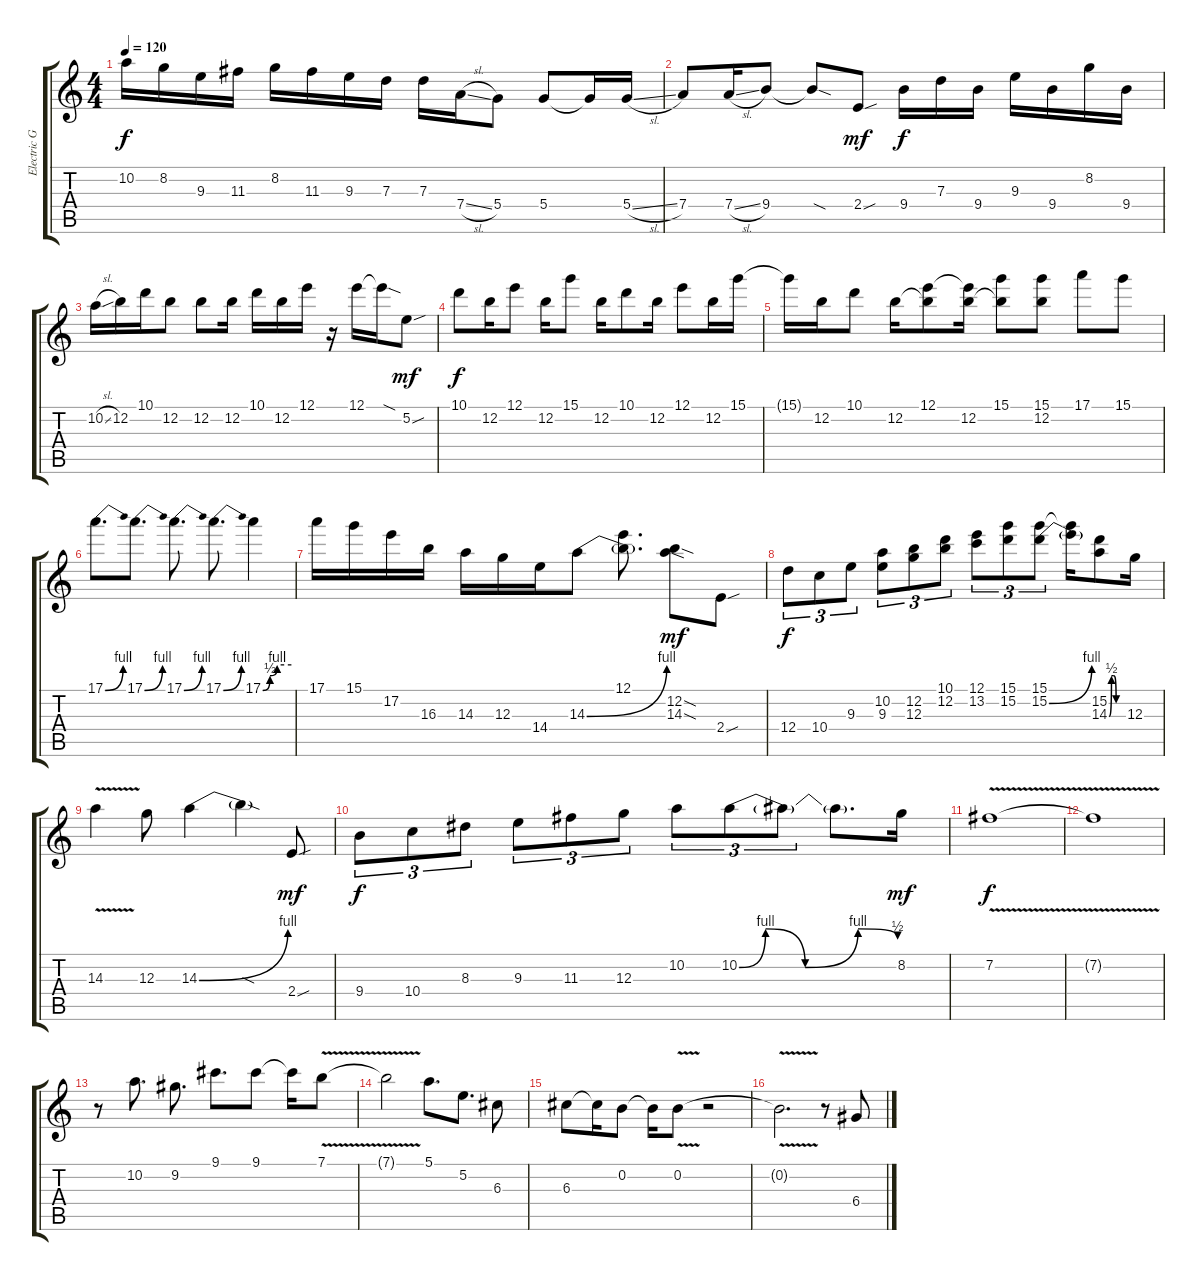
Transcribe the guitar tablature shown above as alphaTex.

\track ("Electric Guitar" "Electric G") {instrument overdrivenguitar}
\staff {score tabs}
\tuning (E4 B3 G3 D3 A2 E2) {hide}
\ts (4 4)
\tempo 120
\clef g2
\ks c
10.2{t}.16{dy f} 8.2.16 9.3.16 11.3.16 8.2.16 11.3.16 9.3.16 7.3.16 7.3.16 7.4{sl}.16 5.4.8 5.4.8 5.4{t}.16 5.4{sl}.16 |
7.4.8 7.4{sl}.16 9.4.8 9.4{sod t}.8 2.4{sou}.8{dy mf} 9.4.16{dy f} 7.3.16 9.4.16 9.3.16 9.4.16 8.2.16 9.4.16 |
10.2{sl}.16 12.2.16 10.1.16 12.2.8 12.2.8 12.2.16 10.1.16 12.2.16 12.1.16 r.16 12.1.16 12.1{sod t}.16 5.2{sou}.8{dy mf} |
10.1.8{dy f} 12.2.16 12.1.8 12.2.16 15.1.8 12.2.16 10.1.8 12.2.16 12.1.8 12.2.16 15.1.16 |
15.1{t}.16 12.2.16 10.1.8 12.2.16 (12.1 12.2{t}).8 (12.1{t} 12.2).16 (15.1 12.2{t}).8 (15.1 12.2).8 17.1.8 15.1.8 |
17.1{be (bend 0 0 60 4)}.8{d} 17.1{be (bend 0 0 60 4)}.8{d} 17.1{be (bend 0 0 60 4)}.8{d} 17.1{be (bend 0 0 60 4)}.8{d} 17.1{be (custom 0 0 15 2 30 4 60 4)}.4 |
17.1.16 15.1.16 17.2.16 16.3.16 14.3.16 12.3.16 14.4.16 14.3{be (bend 0 0 60 4)}.8 (12.1 14.3{t}).8{d} (12.2{sod} 14.3{sod}).8{dy mf} 2.4{sou}.8 |
12.4.8{tu (3 2) dy f} 10.4.8{tu (3 2)} 9.3.8{tu (3 2)} (10.2 9.3).8{tu (3 2)} (12.2 12.3).8{tu (3 2)} (10.1 12.2).8{tu (3 2)} (12.1 13.2).8{tu (3 2)} (15.1 15.2).8{tu (3 2)} (15.1 15.2{be (bend 0 0 60 4)}).8{tu (3 2)} (15.1{t} 15.2{t}).16 (15.2 14.3{be (custom 0 0 10 2 20 2 30 0 60 0)}).8 12.3.16 |
14.3{v}.4 12.3.8 14.3{be (bend 0 0 60 4)}.4 14.3{sod t}.4 2.4{sou}.8{dy mf} |
9.4.8{tu (3 2) dy f} 10.4.8{tu (3 2)} 8.3.8{tu (3 2)} 9.3.8{tu (3 2)} 11.3.8{tu (3 2)} 12.3.8{tu (3 2)} 10.2.8{tu (3 2)} 10.2{be (custom 0 0 10 4 25 0 45 4 60 2)}.8{tu (3 2)} 10.2{t}.8{tu (3 2)} 10.2{t}.8{d} 8.2.16{dy mf} |
7.2{v}.1{dy f volume 0} |
7.2{t}.1 |
r.8{volume 12} 10.2.8{d} 9.2.8{d} 9.1.8{d} 9.1.8 9.1{t}.16 7.1{v}.8 |
7.1{t}.2 5.1.8{d} 5.2.8{d} 6.3.8 |
6.3.8 6.3{t}.16 0.2.8 0.2{t}.16 0.2{v}.8{volume 0} r.2 |
0.2{t}.2{d} r.8{volume 12} 6.4.8
